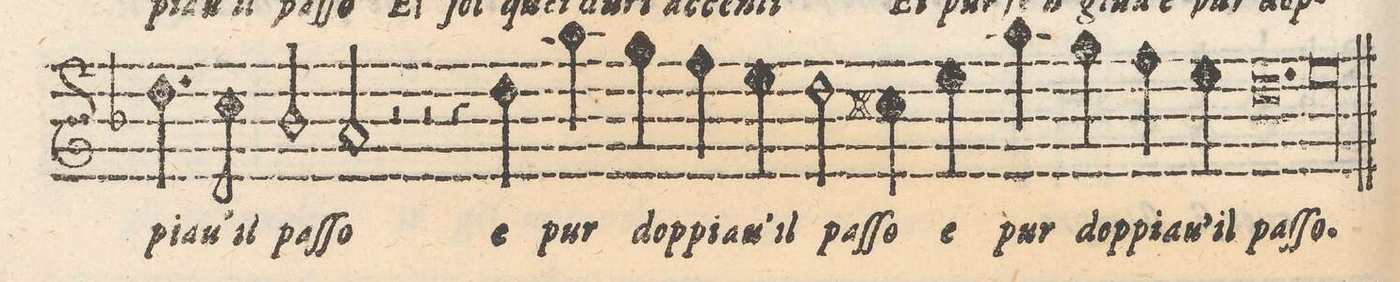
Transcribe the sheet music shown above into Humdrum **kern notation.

**kern	**text
*I"CANTO	*
*clefG2	*
*k[b-]	*
*met(C)	*
*M2/1	*
4.dd\	-pia-
8cc\	-u'il
2b-/	paſ-
2a/	-ſo
2r	.
=38-	=38-
2r	.
4r	.
4dd\	e
4aa\	pur
4gg\	dop-
4ff\	-pia-
4ee\	-u'il
=39-	=39-
2dd\	paſ-
4cc#X\	-ſo
4ee\	e
4aa\	pur
4gg\	dop-
4ff\	-pia-
4ee\	-u'il
=40-	=40-
0.dd	paſ-
=41-	=41-
00ee	-ſo.
=42-	=42-
1ryy	.
==	==
*-	*-
